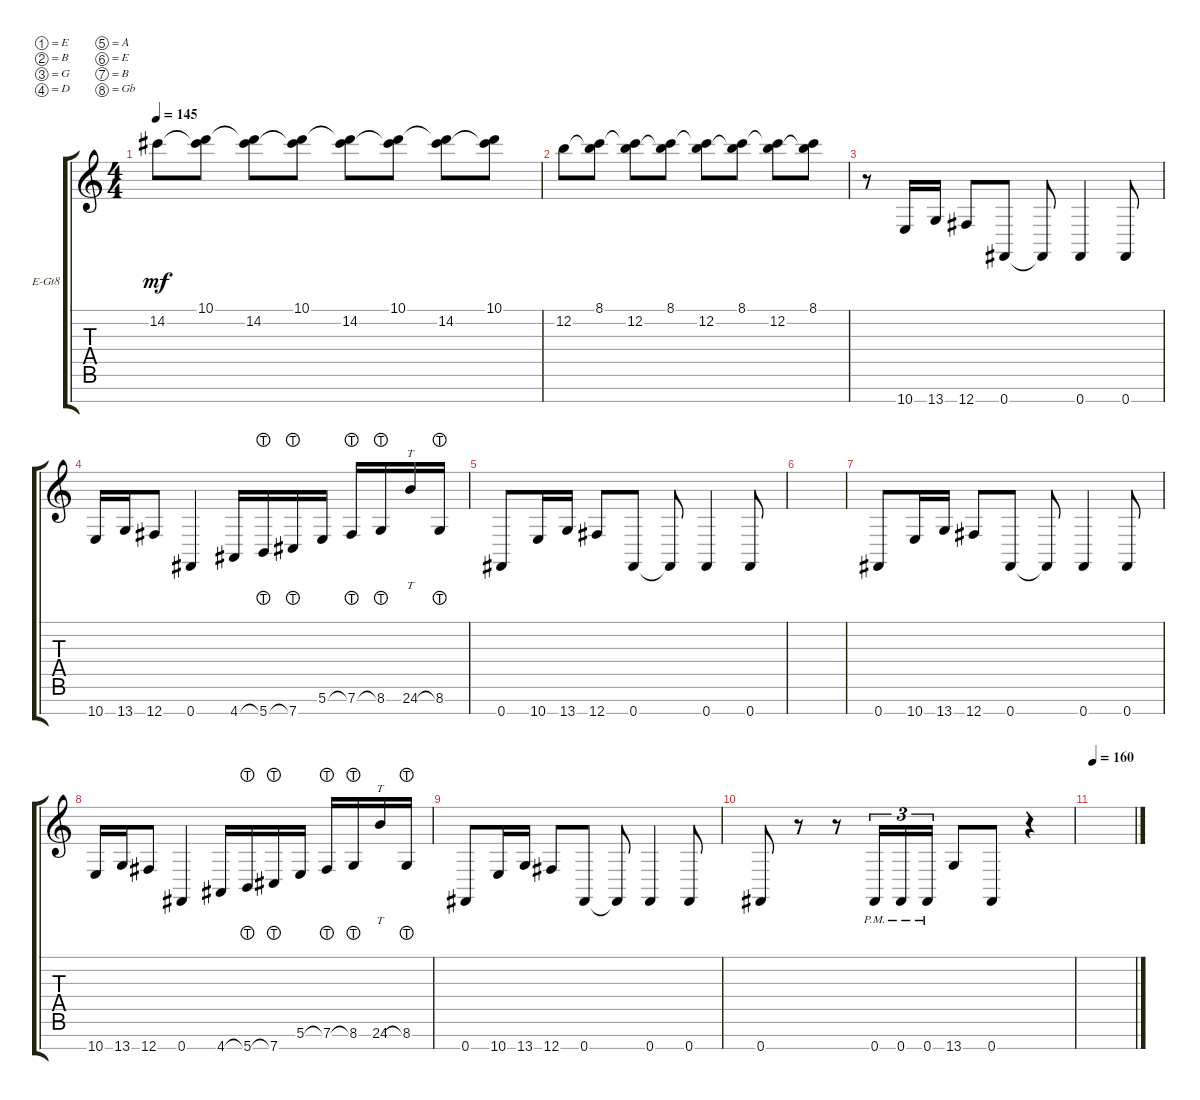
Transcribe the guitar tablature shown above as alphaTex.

\bracketExtendMode groupsimilarinstruments
\firstSystemTrackNameOrientation horizontal
\otherSystemsTrackNameOrientation horizontal
\track ("Electric Guitar" "E-Gt8") {instrument distortionguitar}
\staff {score tabs}
\tuning (E4 B3 G3 D3 A2 E2 B1 Gb1)
\ts (4 4)
\tempo 145
\clef g2
\scale
0.333333
\ks c
14.2.8{dy mf} (10.1 14.2{t}).8 (14.2 10.1{t}).8 (10.1 14.2{t}).8 (14.2 10.1{t}).8 (10.1 14.2{t}).8 (14.2 10.1{t}).8 (10.1 14.2{t}).8 |
\scale
0.333333 12.2.8 (8.1 12.2{t}).8 (12.2 8.1{t}).8 (8.1 12.2{t}).8 (12.2 8.1{t}).8 (8.1 12.2{t}).8 (12.2 8.1{t}).8 (8.1 12.2{t}).8 |
\scale
0.333333 r.8 10.8.16 13.8.16 12.8.8 0.8.8 0.8{t}.8 0.8.4 0.8.8 |
\scale
0.333333 10.8.16 13.8.16 12.8.8 0.8.4 4.8.16 5.8{lht}.16 7.8{lht}.16 5.7.16 7.7{lht}.16 8.7{lht}.16 24.7.16{tt} 8.7{lht}.16 |
\scale
0.333333 0.8.8 10.8.16 13.8.16 12.8.8 0.8.8 0.8{t}.8 0.8.4 0.8.8 |
\scale
0.333333 |
\scale
0.333333 0.8.8 10.8.16 13.8.16 12.8.8 0.8.8 0.8{t}.8 0.8.4 0.8.8 |
\scale
0.333333 10.8.16 13.8.16 12.8.8 0.8.4 4.8.16 5.8{lht}.16 7.8{lht}.16 5.7.16 7.7{lht}.16 8.7{lht}.16 24.7.16{tt} 8.7{lht}.16 |
\scale
0.333333 0.8.8 10.8.16 13.8.16 12.8.8 0.8.8 0.8{t}.8 0.8.4 0.8.8 |
\scale
0.333333 0.8.8 r.8 r.8 0.8{pm}.16{tu (3 2)} 0.8{pm}.16{tu (3 2)} 0.8{pm}.16{tu (3 2)} 13.8.8 0.8.8 r.4 |
\tempo 160
\scale
0.333333 |
\scale
0.333333 |
\scale
0.333333 |
\scale
0.333333 |
\scale
0.333333 |
\scale
0.333333
